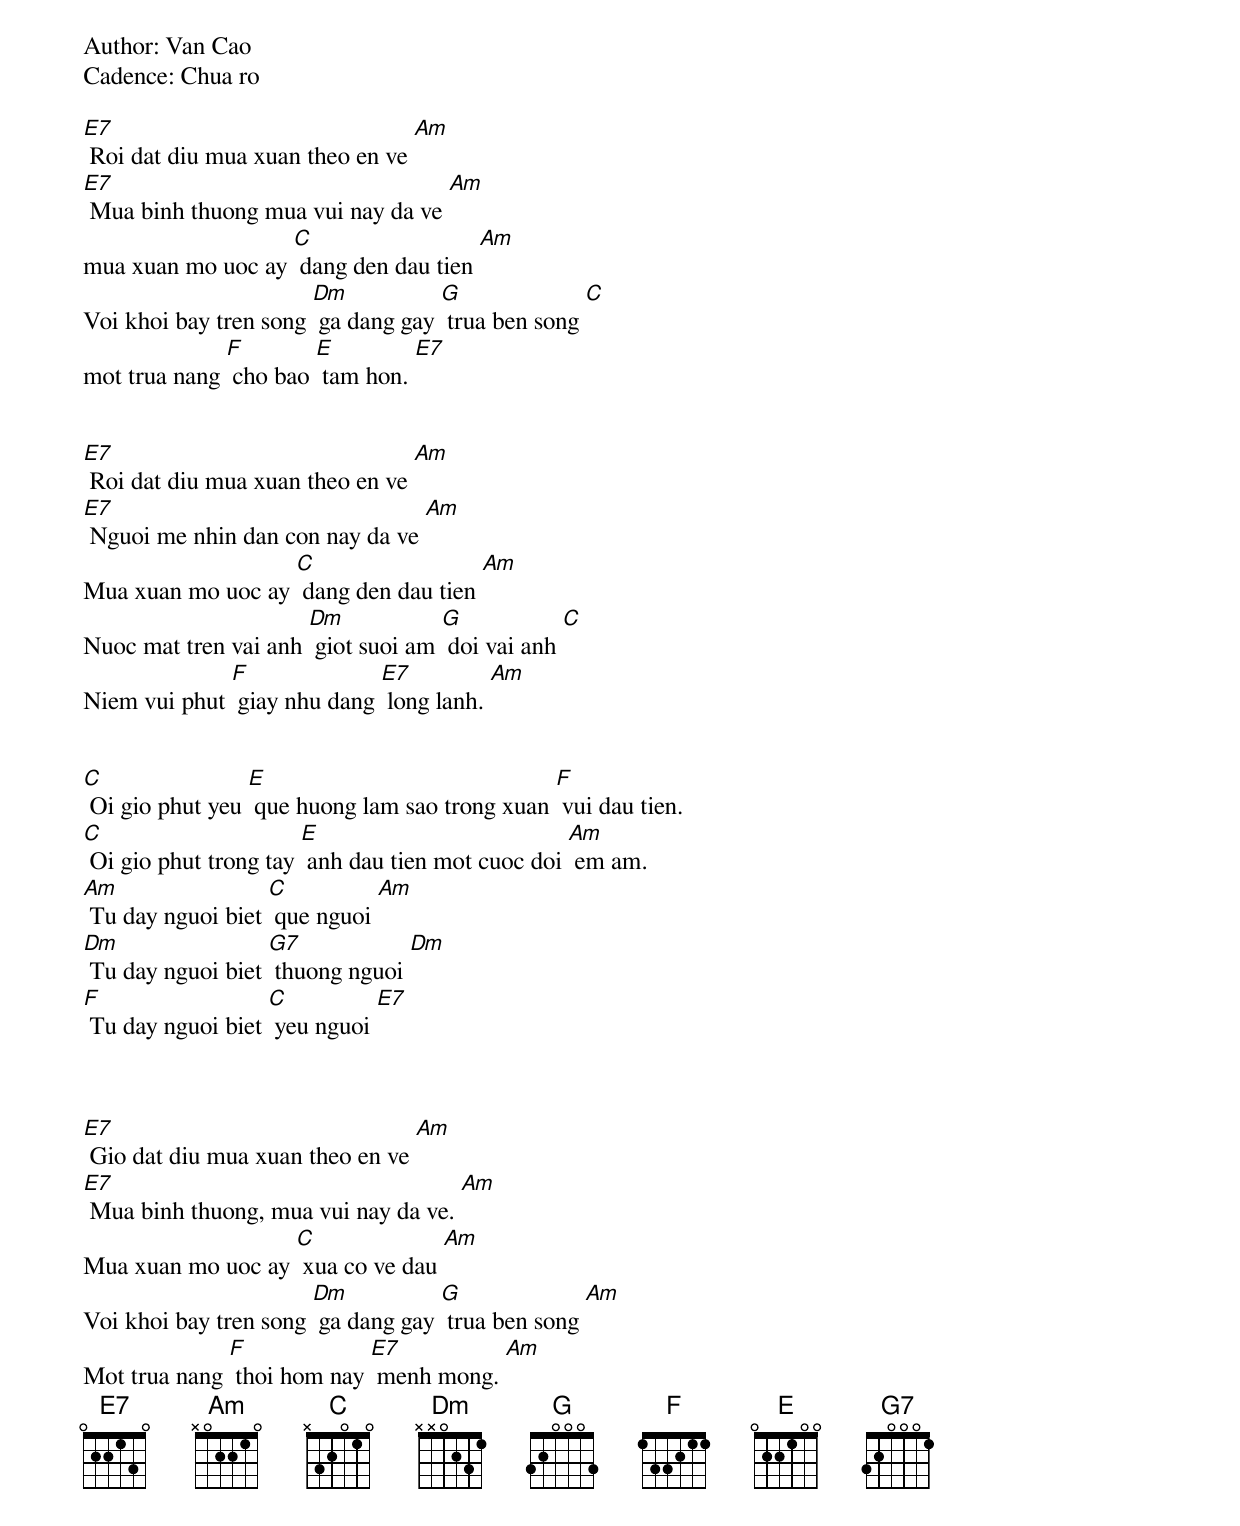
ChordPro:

Author: Van Cao
Cadence: Chua ro

[E7] Roi dat diu mua xuan theo en ve [Am]
[E7] Mua binh thuong mua vui nay da ve [Am]
mua xuan mo uoc ay [C] dang den dau tien [Am]
Voi khoi bay tren song [Dm] ga dang gay [G] trua ben song [C]
mot trua nang [F] cho bao [E] tam hon. [E7]


[E7] Roi dat diu mua xuan theo en ve [Am]
[E7] Nguoi me nhin dan con nay da ve [Am]
Mua xuan mo uoc ay [C] dang den dau tien [Am]
Nuoc mat tren vai anh [Dm] giot suoi am [G] doi vai anh [C]
Niem vui phut [F] giay nhu dang [E7] long lanh. [Am]


[C] Oi gio phut yeu [E] que huong lam sao trong xuan [F] vui dau tien.
[C] Oi gio phut trong tay [E] anh dau tien mot cuoc doi [Am] em am.
[Am] Tu day nguoi biet [C] que nguoi [Am]
[Dm] Tu day nguoi biet [G7] thuong nguoi [Dm]
[F] Tu day nguoi biet [C] yeu nguoi [E7]



[E7] Gio dat diu mua xuan theo en ve [Am]
[E7] Mua binh thuong, mua vui nay da ve. [Am]
Mua xuan mo uoc ay [C] xua co ve dau [Am]
Voi khoi bay tren song [Dm] ga dang gay [G] trua ben song [Am]
Mot trua nang [F] thoi hom nay [E7] menh mong. [Am]
